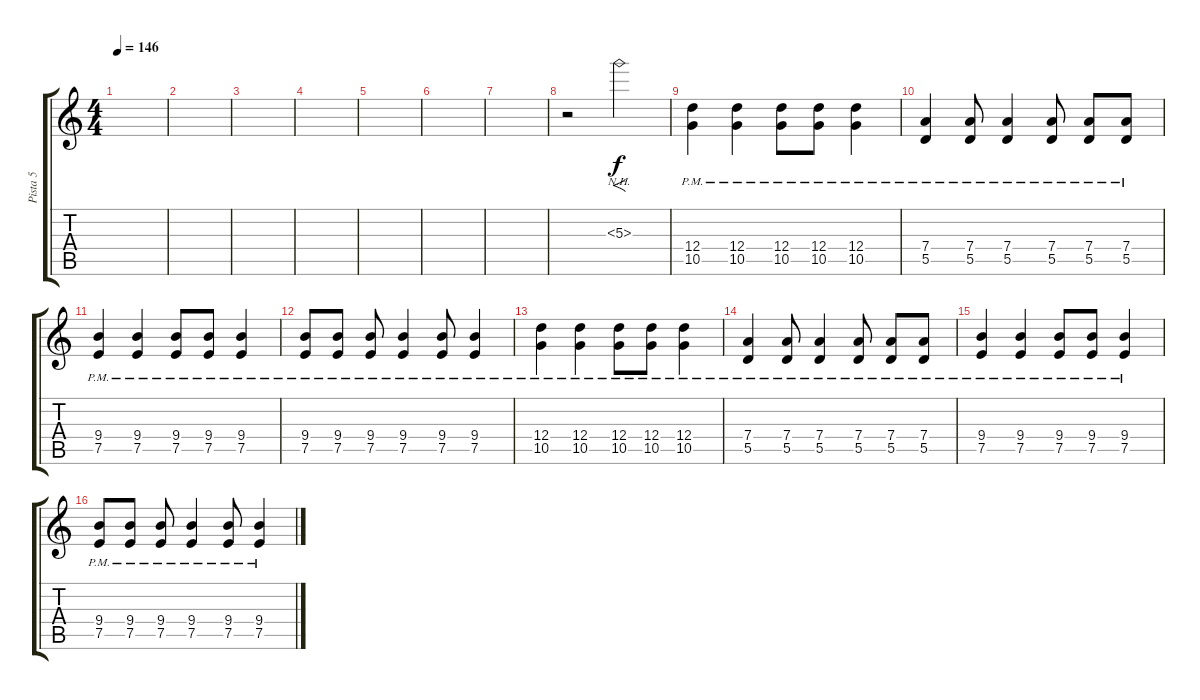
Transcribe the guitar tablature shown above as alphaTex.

\track ("Pista 5" "Pista 5") {instrument distortionguitar}
\staff {score tabs}
\tuning (E4 B3 G3 D3 A2 D2) {hide}
\ts (4 4)
\tempo 146
\clef g2
\ks c
|
|
|
|
|
|
|
r.2 5.3{nh}.2{f} |
(12.4{pm} 10.5{pm}).4 (12.4{pm} 10.5{pm}).4 (12.4{pm} 10.5{pm}).8 (12.4{pm} 10.5{pm}).8 (12.4{pm} 10.5{pm}).4 |
(7.4{pm} 5.5{pm}).4 (7.4{pm} 5.5{pm}).8 (7.4{pm} 5.5{pm}).4 (7.4{pm} 5.5{pm}).8 (7.4{pm} 5.5{pm}).8 (7.4{pm} 5.5{pm}).8 |
(9.4{pm} 7.5{pm}).4 (9.4{pm} 7.5{pm}).4 (9.4{pm} 7.5{pm}).8 (9.4{pm} 7.5{pm}).8 (9.4{pm} 7.5{pm}).4 |
(9.4{pm} 7.5{pm}).8 (9.4{pm} 7.5{pm}).8 (9.4{pm} 7.5{pm}).8 (9.4{pm} 7.5{pm}).4 (9.4{pm} 7.5{pm}).8 (9.4{pm} 7.5{pm}).4 |
(12.4{pm} 10.5{pm}).4 (12.4{pm} 10.5{pm}).4 (12.4{pm} 10.5{pm}).8 (12.4{pm} 10.5{pm}).8 (12.4{pm} 10.5{pm}).4 |
(7.4{pm} 5.5{pm}).4 (7.4{pm} 5.5{pm}).8 (7.4{pm} 5.5{pm}).4 (7.4{pm} 5.5{pm}).8 (7.4{pm} 5.5{pm}).8 (7.4{pm} 5.5{pm}).8 |
(9.4{pm} 7.5{pm}).4 (9.4{pm} 7.5{pm}).4 (9.4{pm} 7.5{pm}).8 (9.4{pm} 7.5{pm}).8 (9.4{pm} 7.5{pm}).4 |
(9.4{pm} 7.5{pm}).8 (9.4{pm} 7.5{pm}).8 (9.4{pm} 7.5{pm}).8 (9.4{pm} 7.5{pm}).4 (9.4{pm} 7.5{pm}).8 (9.4{pm} 7.5{pm}).4
